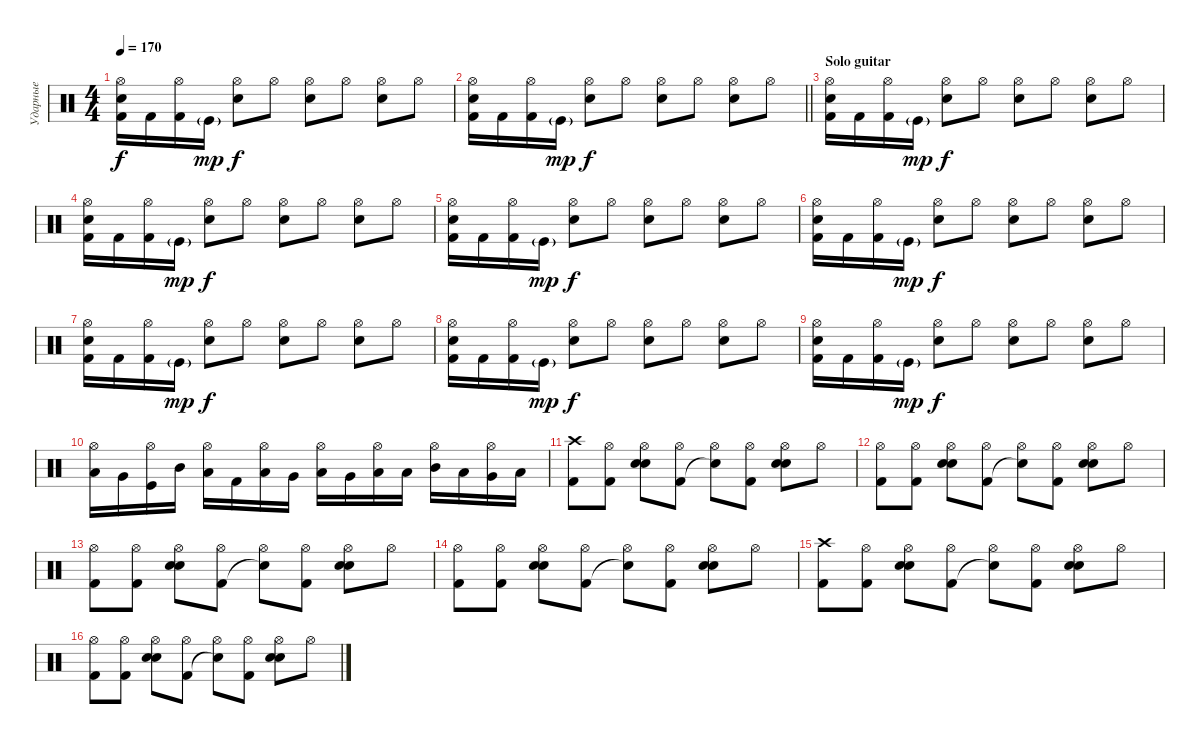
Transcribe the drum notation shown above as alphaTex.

\track ("Ударные" "Ударные") {instrument percussion}
\staff {score}
\articulation defaults
\ts (4 4)
\tempo 170
\clef neutral
\ks c
("Kick (hit) 2" "Electric Snare (hit)" "Hi-Hat (open)").16{dy f} "Kick (hit) 2".16 ("Kick (hit) 2" "Hi-Hat (open)").16 "Kick (hit)"{g}.16{dy mp} ("Electric Snare (hit)" "Hi-Hat (open)").8{dy f} "Hi-Hat (open)".8 ("Electric Snare (hit)" "Hi-Hat (open)").8 "Hi-Hat (open)".8 ("Electric Snare (hit)" "Hi-Hat (open)").8 "Hi-Hat (open)".8 |
\barLineRight lightlight
("Kick (hit) 2" "Electric Snare (hit)" "Hi-Hat (open)").16 "Kick (hit) 2".16 ("Kick (hit) 2" "Hi-Hat (open)").16 "Kick (hit)"{g}.16{dy mp} ("Electric Snare (hit)" "Hi-Hat (open)").8{dy f} "Hi-Hat (open)".8 ("Electric Snare (hit)" "Hi-Hat (open)").8 "Hi-Hat (open)".8 ("Electric Snare (hit)" "Hi-Hat (open)").8 "Hi-Hat (open)".8 |
\section ("" "Solo guitar")
("Kick (hit) 2" "Electric Snare (hit)" "Hi-Hat (open)").16 "Kick (hit) 2".16 ("Kick (hit) 2" "Hi-Hat (open)").16 "Kick (hit)"{g}.16{dy mp} ("Electric Snare (hit)" "Hi-Hat (open)").8{dy f} "Hi-Hat (open)".8 ("Electric Snare (hit)" "Hi-Hat (open)").8 "Hi-Hat (open)".8 ("Electric Snare (hit)" "Hi-Hat (open)").8 "Hi-Hat (open)".8 |
("Kick (hit) 2" "Electric Snare (hit)" "Hi-Hat (open)").16 "Kick (hit) 2".16 ("Kick (hit) 2" "Hi-Hat (open)").16 "Kick (hit)"{g}.16{dy mp} ("Electric Snare (hit)" "Hi-Hat (open)").8{dy f} "Hi-Hat (open)".8 ("Electric Snare (hit)" "Hi-Hat (open)").8 "Hi-Hat (open)".8 ("Electric Snare (hit)" "Hi-Hat (open)").8 "Hi-Hat (open)".8 |
("Kick (hit) 2" "Electric Snare (hit)" "Hi-Hat (open)").16 "Kick (hit) 2".16 ("Kick (hit) 2" "Hi-Hat (open)").16 "Kick (hit)"{g}.16{dy mp} ("Electric Snare (hit)" "Hi-Hat (open)").8{dy f} "Hi-Hat (open)".8 ("Electric Snare (hit)" "Hi-Hat (open)").8 "Hi-Hat (open)".8 ("Electric Snare (hit)" "Hi-Hat (open)").8 "Hi-Hat (open)".8 |
("Kick (hit) 2" "Electric Snare (hit)" "Hi-Hat (open)").16 "Kick (hit) 2".16 ("Kick (hit) 2" "Hi-Hat (open)").16 "Kick (hit)"{g}.16{dy mp} ("Electric Snare (hit)" "Hi-Hat (open)").8{dy f} "Hi-Hat (open)".8 ("Electric Snare (hit)" "Hi-Hat (open)").8 "Hi-Hat (open)".8 ("Electric Snare (hit)" "Hi-Hat (open)").8 "Hi-Hat (open)".8 |
("Kick (hit) 2" "Electric Snare (hit)" "Hi-Hat (open)").16 "Kick (hit) 2".16 ("Kick (hit) 2" "Hi-Hat (open)").16 "Kick (hit)"{g}.16{dy mp} ("Electric Snare (hit)" "Hi-Hat (open)").8{dy f} "Hi-Hat (open)".8 ("Electric Snare (hit)" "Hi-Hat (open)").8 "Hi-Hat (open)".8 ("Electric Snare (hit)" "Hi-Hat (open)").8 "Hi-Hat (open)".8 |
("Kick (hit) 2" "Electric Snare (hit)" "Hi-Hat (open)").16 "Kick (hit) 2".16 ("Kick (hit) 2" "Hi-Hat (open)").16 "Kick (hit)"{g}.16{dy mp} ("Electric Snare (hit)" "Hi-Hat (open)").8{dy f} "Hi-Hat (open)".8 ("Electric Snare (hit)" "Hi-Hat (open)").8 "Hi-Hat (open)".8 ("Electric Snare (hit)" "Hi-Hat (open)").8 "Hi-Hat (open)".8 |
("Kick (hit) 2" "Electric Snare (hit)" "Hi-Hat (open)").16 "Kick (hit) 2".16 ("Kick (hit) 2" "Hi-Hat (open)").16 "Kick (hit)"{g}.16{dy mp} ("Electric Snare (hit)" "Hi-Hat (open)").8{dy f} "Hi-Hat (open)".8 ("Electric Snare (hit)" "Hi-Hat (open)").8 "Hi-Hat (open)".8 ("Electric Snare (hit)" "Hi-Hat (open)").8 "Hi-Hat (open)".8 |
("Low Tom (hit)" "Hi-Hat (open)").16 "Very Low Tom (hit)".16 ("Kick (hit)" "Hi-Hat (open)").16 "Mid Tom (hit)".16 ("Low Floor Tom (hit)" "Hi-Hat (open)").16 "Kick (hit) 2".16 ("Low Floor Tom (hit)" "Hi-Hat (open)").16 "Very Low Tom (hit)".16 ("Low Floor Tom (hit)" "Hi-Hat (open)").16 "Very Low Tom (hit)".16 ("Low Floor Tom (hit)" "Hi-Hat (open)").16 "Low Tom (hit)".16 ("Mid Tom (hit)" "Hi-Hat (open)").16 "Low Tom (hit)".16 ("Very Low Tom (hit)" "Hi-Hat (open)").16 "Low Floor Tom (hit)".16 |
("Crash high (hit)" "Kick (hit) 2").8 ("Kick (hit) 2" "Hi-Hat (open)").8 ("Electric Snare (hit)" "Hi-Hat (open)" "Electric Snare (hit)").8 ("Kick (hit) 2" "Hi-Hat (open)").8 ("Snare (hit)"{t} "Hi-Hat (open)").8 ("Kick (hit) 2" "Hi-Hat (open)").8 ("Electric Snare (hit)" "Hi-Hat (open)" "Electric Snare (hit)").8 "Hi-Hat (open)".8 |
("Kick (hit) 2" "Hi-Hat (open)").8 ("Kick (hit) 2" "Hi-Hat (open)").8 ("Electric Snare (hit)" "Hi-Hat (open)" "Electric Snare (hit)").8 ("Kick (hit) 2" "Hi-Hat (open)").8 ("Snare (hit)"{t} "Hi-Hat (open)").8 ("Kick (hit) 2" "Hi-Hat (open)").8 ("Electric Snare (hit)" "Hi-Hat (open)" "Electric Snare (hit)").8 "Hi-Hat (open)".8 |
("Kick (hit) 2" "Hi-Hat (open)").8 ("Kick (hit) 2" "Hi-Hat (open)").8 ("Electric Snare (hit)" "Hi-Hat (open)" "Electric Snare (hit)").8 ("Kick (hit) 2" "Hi-Hat (open)").8 ("Snare (hit)"{t} "Hi-Hat (open)").8 ("Kick (hit) 2" "Hi-Hat (open)").8 ("Electric Snare (hit)" "Hi-Hat (open)" "Electric Snare (hit)").8 "Hi-Hat (open)".8 |
("Kick (hit) 2" "Hi-Hat (open)").8 ("Kick (hit) 2" "Hi-Hat (open)").8 ("Electric Snare (hit)" "Hi-Hat (open)" "Electric Snare (hit)").8 ("Kick (hit) 2" "Hi-Hat (open)").8 ("Snare (hit)"{t} "Hi-Hat (open)").8 ("Kick (hit) 2" "Hi-Hat (open)").8 ("Electric Snare (hit)" "Hi-Hat (open)" "Electric Snare (hit)").8 "Hi-Hat (open)".8 |
("Kick (hit) 2" "Crash high (hit)").8 ("Kick (hit) 2" "Hi-Hat (open)").8 ("Electric Snare (hit)" "Hi-Hat (open)" "Electric Snare (hit)").8 ("Kick (hit) 2" "Hi-Hat (open)").8 ("Snare (hit)"{t} "Hi-Hat (open)").8 ("Kick (hit) 2" "Hi-Hat (open)").8 ("Electric Snare (hit)" "Hi-Hat (open)" "Electric Snare (hit)").8 "Hi-Hat (open)".8 |
("Kick (hit) 2" "Hi-Hat (open)").8 ("Kick (hit) 2" "Hi-Hat (open)").8 ("Electric Snare (hit)" "Hi-Hat (open)" "Electric Snare (hit)").8 ("Kick (hit) 2" "Hi-Hat (open)").8 ("Snare (hit)"{t} "Hi-Hat (open)").8 ("Kick (hit) 2" "Hi-Hat (open)").8 ("Electric Snare (hit)" "Hi-Hat (open)" "Electric Snare (hit)").8 "Hi-Hat (open)".8
